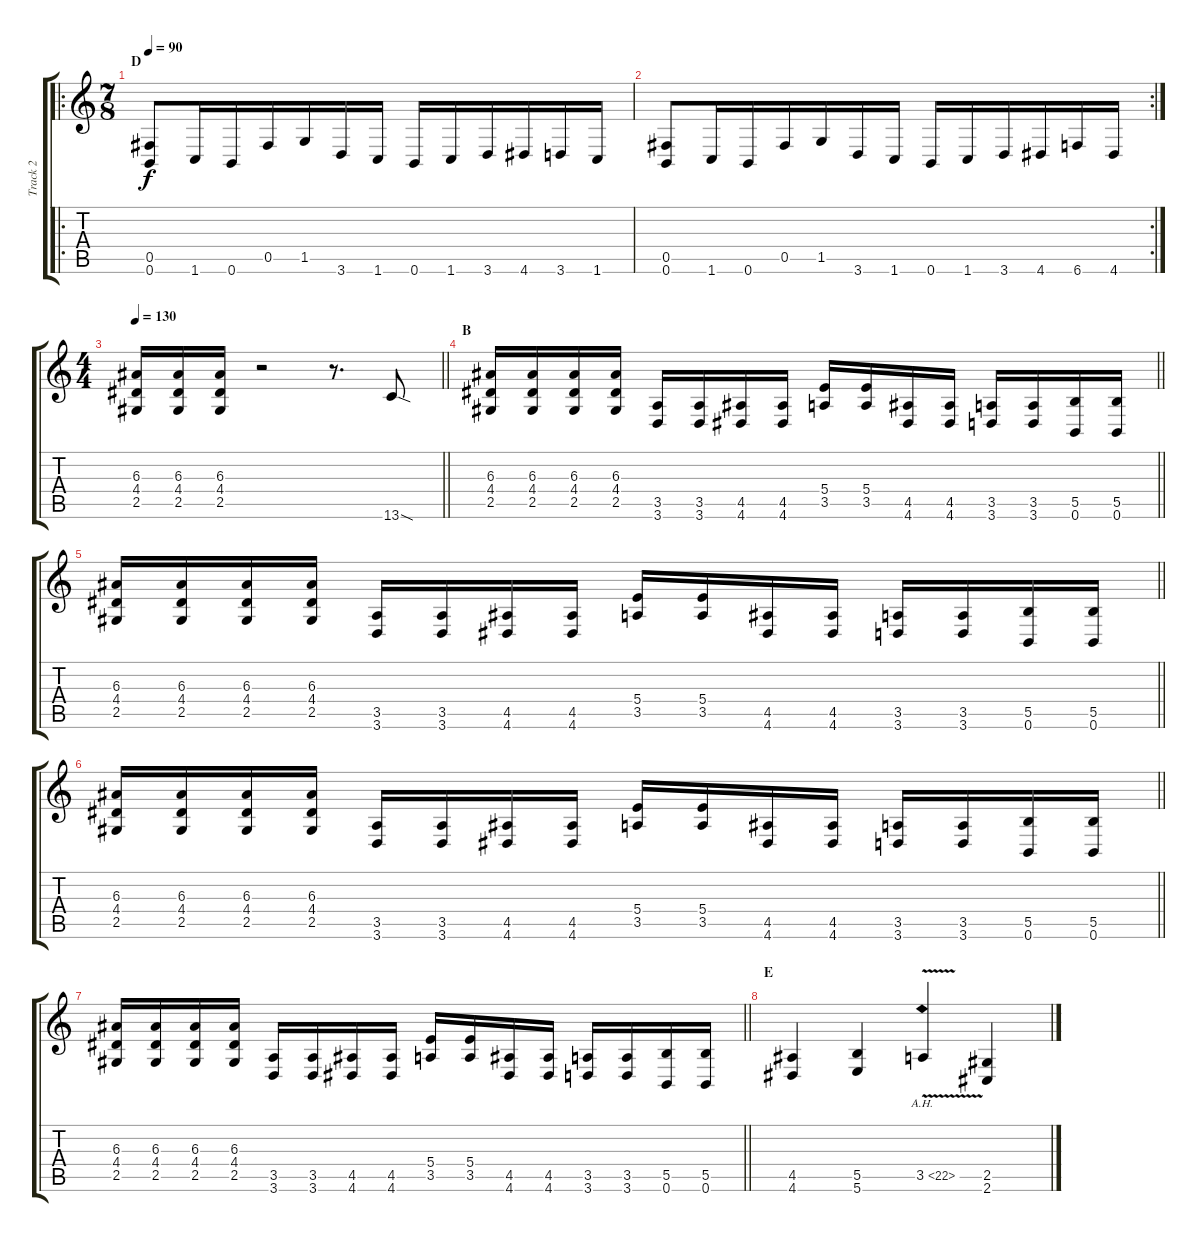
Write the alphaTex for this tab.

\track ("Track 2" "Track 2") {instrument distortionguitar}
\staff {score tabs}
\tuning (Db4 Ab3 E3 B2 Gb2 B1) {hide}
\ro
\ts (7 8)
\section ("" "D")
\tempo 90
\clef g2
\ks c
(0.5 0.6).8{dy f} 1.6.16 0.6.16 0.5.16 1.5.16 3.6.16 1.6.16 0.6.16 1.6.16 3.6.16 4.6.16 3.6.16 1.6.16 |
\rc 2
(0.5 0.6).8 1.6.16 0.6.16 0.5.16 1.5.16 3.6.16 1.6.16 0.6.16 1.6.16 3.6.16 4.6.16 6.6.16 4.6.16 |
\ts (4 4)
\tempo 130
\barLineRight lightlight
(6.3 4.4 2.5).16 (6.3 4.4 2.5).16 (6.3 4.4 2.5).16 r.2 r.8{d} 13.6{sod}.8 |
\section ("" "B")
\barLineRight lightlight
(6.3 4.4 2.5).16 (6.3 4.4 2.5).16 (6.3 4.4 2.5).16 (6.3 4.4 2.5).16 (3.5 3.6).16 (3.5 3.6).16 (4.5 4.6).16 (4.5 4.6).16 (5.4 3.5).16 (5.4 3.5).16 (4.5 4.6).16 (4.5 4.6).16 (3.5 3.6).16 (3.5 3.6).16 (5.5 0.6).16 (5.5 0.6).16 |
\barLineRight lightlight
(6.3 4.4 2.5).16 (6.3 4.4 2.5).16 (6.3 4.4 2.5).16 (6.3 4.4 2.5).16 (3.5 3.6).16 (3.5 3.6).16 (4.5 4.6).16 (4.5 4.6).16 (5.4 3.5).16 (5.4 3.5).16 (4.5 4.6).16 (4.5 4.6).16 (3.5 3.6).16 (3.5 3.6).16 (5.5 0.6).16 (5.5 0.6).16 |
\barLineRight lightlight
(6.3 4.4 2.5).16 (6.3 4.4 2.5).16 (6.3 4.4 2.5).16 (6.3 4.4 2.5).16 (3.5 3.6).16 (3.5 3.6).16 (4.5 4.6).16 (4.5 4.6).16 (5.4 3.5).16 (5.4 3.5).16 (4.5 4.6).16 (4.5 4.6).16 (3.5 3.6).16 (3.5 3.6).16 (5.5 0.6).16 (5.5 0.6).16 |
\barLineRight lightlight
(6.3 4.4 2.5).16 (6.3 4.4 2.5).16 (6.3 4.4 2.5).16 (6.3 4.4 2.5).16 (3.5 3.6).16 (3.5 3.6).16 (4.5 4.6).16 (4.5 4.6).16 (5.4 3.5).16 (5.4 3.5).16 (4.5 4.6).16 (4.5 4.6).16 (3.5 3.6).16 (3.5 3.6).16 (5.5 0.6).16 (5.5 0.6).16 |
\section ("" "E")
(4.5 4.6).4 (5.5 5.6).4 3.5{ah 19 v}.4 (2.5 2.6).4
